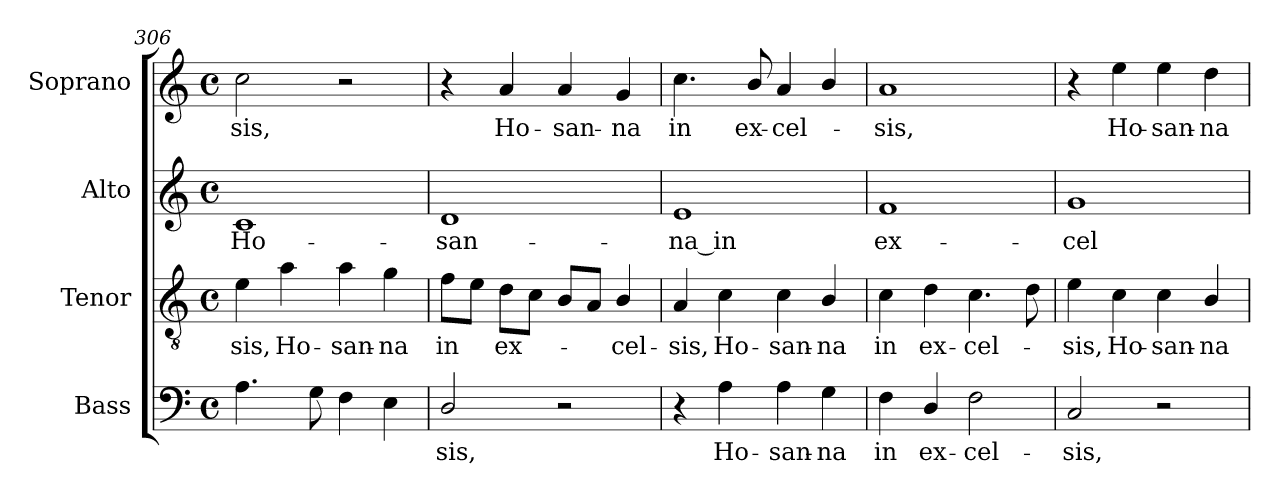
**kern	**text	**kern	**text	**kern	**text	**kern	**text
*part4	*part4	*part3	*part3	*part2	*part2	*part1	*part1
*staff4	*staff4	*staff3	*staff3	*staff2	*staff2	*staff1	*staff1
*I"Bass	*	*I"Tenor	*	*I"Alto	*	*I"Soprano	*
*I'B.	*	*I'T.	*	*I'A.	*	*I'S.	*
*clefF4	*	*clefGv2	*	*clefG2	*	*clefG2	*
*	*	*ITrd7c12	*	*	*	*	*
*k[]	*	*k[]	*	*k[]	*	*k[]	*
*C:	*	*C:	*	*C:	*	*C:	*
*M4/4	*	*M4/4	*	*M4/4	*	*M4/4	*
*met(c)	*	*met(c)	*	*met(c)	*	*met(c)	*
=306	=306	=306	=306	=306	=306	=306	=306
!	!	!	!LO:LY:b:color=#000000	!	!	!	!
!	!	!	!	!	!LO:LY:b:color=#000000	!	!
!	!	!	!	!	!	!	!LO:LY:b:color=#000000
4.Ai\	.	4Ei\	-sis,	1ci	Ho-	2cci\	-sis,
!	!	!	!LO:LY:b:color=#000000	!	!	!	!
.	.	4Ai\	Ho-	.	.	.	.
8Gi\	.	.	.	.	.	.	.
!	!	!	!LO:LY:b:color=#000000	!	!	!	!
4Fi\	.	4Ai\	-san-	.	.	2r	.
!	!	!	!LO:LY:b:color=#000000	!	!	!	!
4Ei\	.	4Gi\	-na	.	.	.	.
!!LO:LB:g=z
=307	=307	=307	=307	=307	=307	=307	=307
!	!LO:LY:b:color=#000000	!	!	!	!	!	!
!	!	!	!LO:LY:b:color=#000000	!	!	!	!
!	!	!	!	!	!LO:LY:b:color=#000000	!	!
2Di/	-sis,	8Fi\L	in	1di	-san-	4r	.
.	.	8Ei\J	.	.	.	.	.
!	!	!	!LO:LY:b:color=#000000	!	!	!	!
!	!	!	!	!	!	!	!LO:LY:b:color=#000000
.	.	8Di\L	ex-	.	.	4ai/	Ho-
.	.	8Ci\J	.	.	.	.	.
!	!	!	!	!	!	!	!LO:LY:b:color=#000000
2r	.	8BBi/L	.	.	.	4ai/	-san-
.	.	8AAi/J	.	.	.	.	.
!	!	!	!LO:LY:b:color=#000000	!	!	!	!
!	!	!	!	!	!	!	!LO:LY:b:color=#000000
.	.	4BBi/	-cel-	.	.	4gi/	-na
=308	=308	=308	=308	=308	=308	=308	=308
!	!	!	!LO:LY:b:color=#000000	!	!	!	!
!	!	!	!	!	!LO:LY:b:color=#000000	!	!
!	!	!	!	!	!	!	!LO:LY:b:color=#000000
4r	.	4AAi/	-sis,	1ei	-na_in	4.cci\	in
!	!LO:LY:b:color=#000000	!	!	!	!	!	!
!	!	!	!LO:LY:b:color=#000000	!	!	!	!
4Ai\	Ho-	4Ci\	Ho-	.	.	.	.
!	!	!	!	!	!	!	!LO:LY:b:color=#000000
.	.	.	.	.	.	8bi/	ex-
!	!LO:LY:b:color=#000000	!	!	!	!	!	!
!	!	!	!LO:LY:b:color=#000000	!	!	!	!
!	!	!	!	!	!	!	!LO:LY:b:color=#000000
4Ai\	-san-	4Ci\	-san-	.	.	4ai/	-cel-
!	!LO:LY:b:color=#000000	!	!	!	!	!	!
!	!	!	!LO:LY:b:color=#000000	!	!	!	!
4Gi\	-na	4BBi/	-na	.	.	4bi/	.
=309	=309	=309	=309	=309	=309	=309	=309
!	!LO:LY:b:color=#000000	!	!	!	!	!	!
!	!	!	!LO:LY:b:color=#000000	!	!	!	!
!	!	!	!	!	!LO:LY:b:color=#000000	!	!
!	!	!	!	!	!	!	!LO:LY:b:color=#000000
4Fi\	in	4Ci\	in	1fi	ex-	1ai	-sis,
!	!LO:LY:b:color=#000000	!	!	!	!	!	!
!	!	!	!LO:LY:b:color=#000000	!	!	!	!
4Di/	ex-	4Di\	ex-	.	.	.	.
!	!LO:LY:b:color=#000000	!	!	!	!	!	!
!	!	!	!LO:LY:b:color=#000000	!	!	!	!
2Fi\	-cel-	4.Ci\	-cel-	.	.	.	.
.	.	8Di\	.	.	.	.	.
!!LO:PB:g=z
=310	=310	=310	=310	=310	=310	=310	=310
!	!LO:LY:b:color=#000000	!	!	!	!	!	!
!	!	!	!LO:LY:b:color=#000000	!	!	!	!
!	!	!	!	!	!LO:LY:b:color=#000000	!	!
2Ci/	-sis,	4Ei\	-sis,	1gi	-cel-	4r	.
!	!	!	!LO:LY:b:color=#000000	!	!	!	!
!	!	!	!	!	!	!	!LO:LY:b:color=#000000
.	.	4Ci\	Ho-	.	.	4eei\	Ho-
!	!	!	!LO:LY:b:color=#000000	!	!	!	!
!	!	!	!	!	!	!	!LO:LY:b:color=#000000
2r	.	4Ci\	-san-	.	.	4eei\	-san-
!	!	!	!LO:LY:b:color=#000000	!	!	!	!
!	!	!	!	!	!	!	!LO:LY:b:color=#000000
.	.	4BBi/	-na	.	.	4ddi\	-na
=	=	=	=	=	=	=	=
*-	*-	*-	*-	*-	*-	*-	*-
